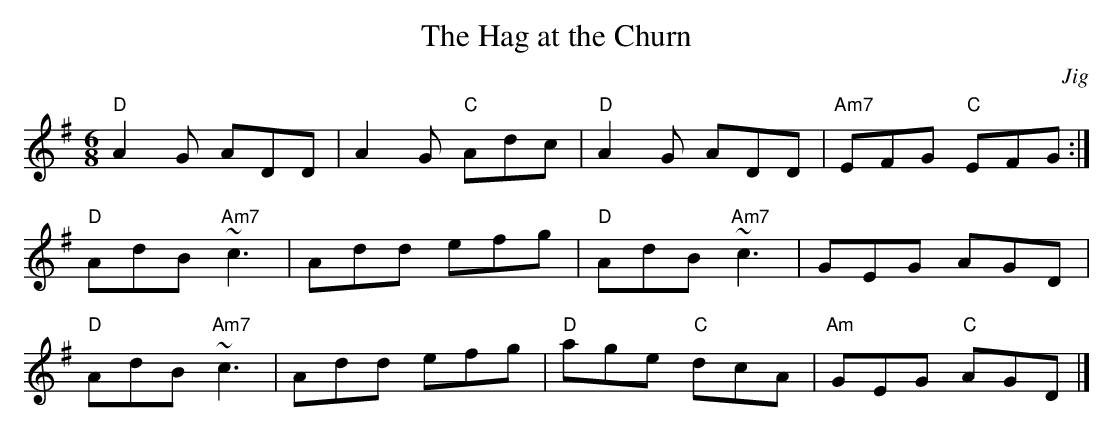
X:1
T:Hag at the Churn, The
M:6/8
L:1/8
C:Jig
K:DMix
"D"A2G ADD|A2G "C"Adc|"D"A2G ADD|"Am7"EFG "C"EFG:|
"D"AdB "Am7"~c3|Add efg|"D"AdB "Am7"~c3|GEG AGD|
"D"AdB "Am7"~c3|Add efg|"D"age "C"dcA|"Am"GEG "C"AGD|]
